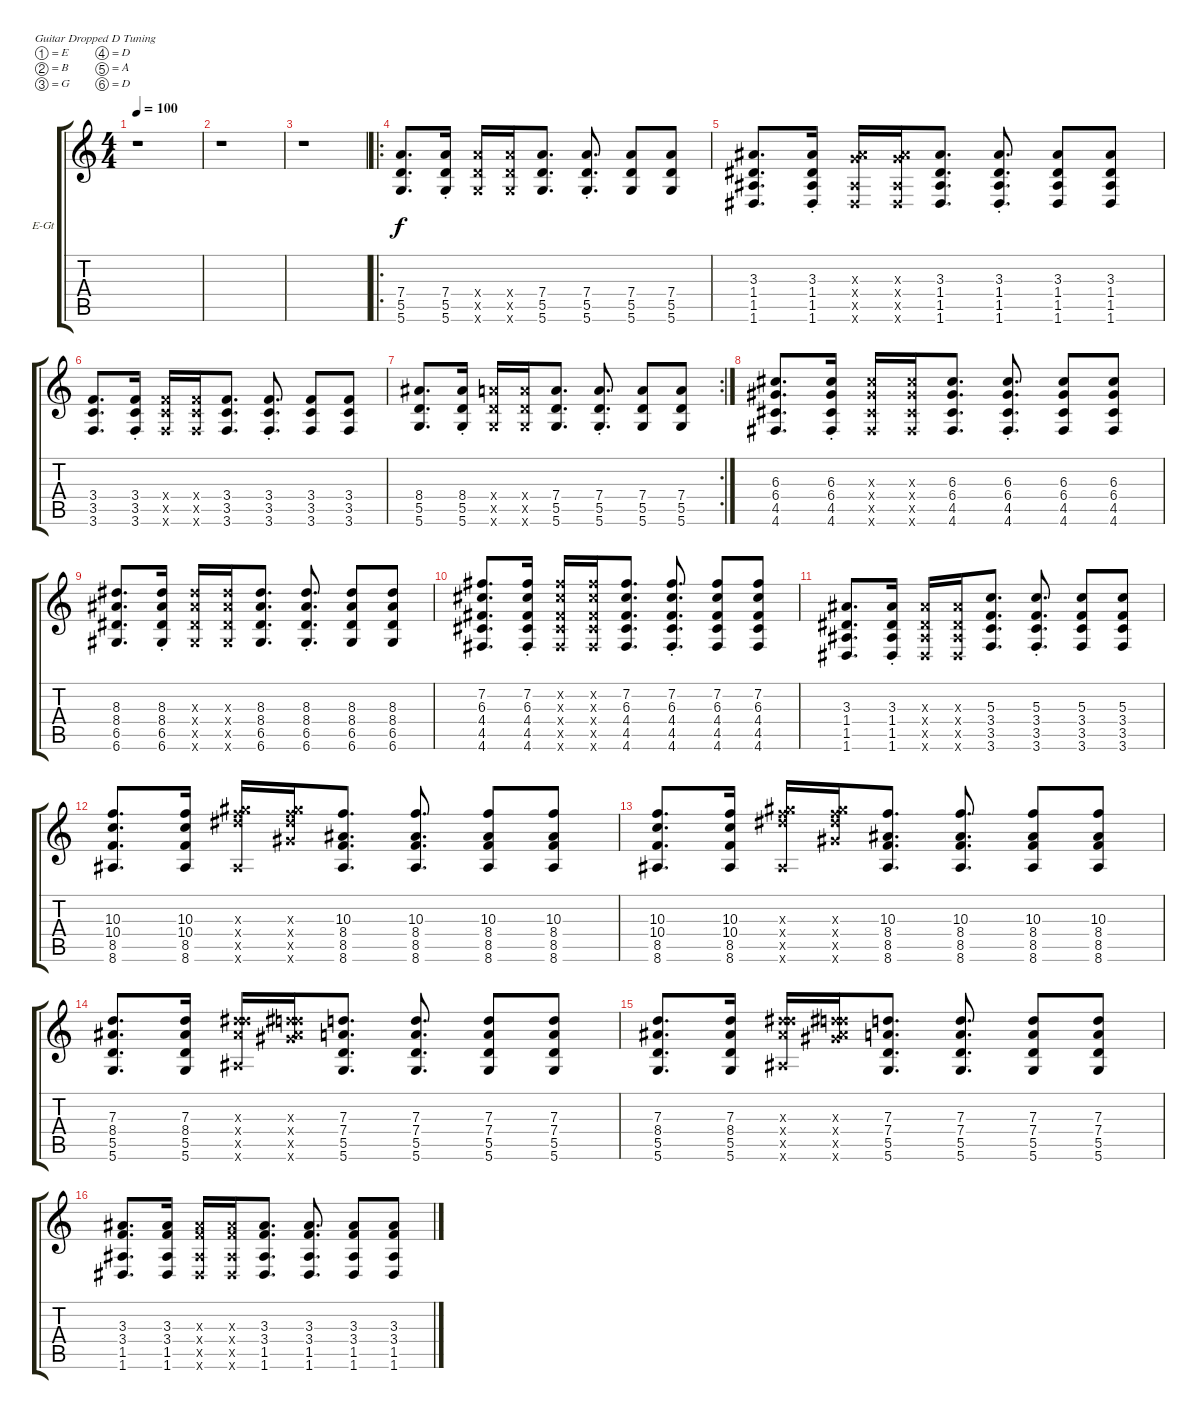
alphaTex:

\bracketExtendMode groupsimilarinstruments
\firstSystemTrackNameOrientation horizontal
\otherSystemsTrackNameOrientation horizontal
\track ("Dusty" "E-Gt") {instrument overdrivenguitar}
\staff {score tabs}
\tuning (E4 B3 G3 D3 A2 D2)
\ts (4 4)
\tempo 100
\clef g2
\ks c
r.1{dy f} |
r.1 |
r.1 |
\ro
(7.4 5.5 5.6).8{d} (7.4{st} 5.5{st} 5.6{st}).16 (7.4{x} 5.5{x} 5.6{x}).16 (7.4{x} 5.5{x} 5.6{x}).16 (7.4 5.5 5.6).8{d} (7.4{st} 5.5{st} 5.6{st}).8{d} (7.4 5.5 5.6).8 (7.4 5.5 5.6).8 |
(3.3 1.4 1.5 1.6).8{d} (3.3{st} 1.4{st} 1.5{st} 1.6{st}).16 (3.3{x} 5.4{x} 1.5{x} 1.6{x}).16 (3.3{x} 5.4{x} 1.5{x} 1.6{x}).16 (3.3 1.4 1.5 1.6).8{d} (3.3{st} 1.4{st} 1.5{st} 1.6{st}).8{d} (3.3 1.4 1.5 1.6).8 (3.3 1.4 1.5 1.6).8 |
(3.4 3.5 3.6).8{d} (3.4{st} 3.5{st} 3.6{st}).16 (3.4{x} 3.5{x} 3.6{x}).16 (3.4{x} 3.5{x} 3.6{x}).16 (3.4 3.5 3.6).8{d} (3.4{st} 3.5{st} 3.6{st}).8{d} (3.4 3.5 3.6).8 (3.4 3.5 3.6).8 |
\rc 2
(8.4 5.5 5.6).8{d} (8.4{st} 5.5{st} 5.6{st}).16 (7.4{x} 5.5{x} 5.6{x}).16 (7.4{x} 5.5{x} 5.6{x}).16 (7.4 5.5 5.6).8{d} (7.4{st} 5.5{st} 5.6{st}).8{d} (7.4 5.5 5.6).8 (7.4 5.5 5.6).8 |
(6.3 6.4 4.5 4.6).8{d} (6.3{st} 6.4{st} 4.5{st} 4.6{st}).16 (6.3{x} 6.4{x} 4.5{x} 4.6{x}).16 (6.3{x} 6.4{x} 4.5{x} 4.6{x}).16 (6.3 6.4 4.5 4.6).8{d} (6.3{st} 6.4{st} 4.5{st} 4.6{st}).8{d} (6.3 6.4 4.5 4.6).8 (6.3 6.4 4.5 4.6).8 |
(8.3 8.4 6.5 6.6).8{d} (8.3{st} 8.4{st} 6.5{st} 6.6{st}).16 (8.3{x} 8.4{x} 6.5{x} 6.6{x}).16 (8.3{x} 8.4{x} 6.5{x} 6.6{x}).16 (8.3 8.4 6.5 6.6).8{d} (8.3{st} 8.4{st} 6.5{st} 6.6{st}).8{d} (8.3 8.4 6.5 6.6).8 (8.3 8.4 6.5 6.6).8 |
(7.2 6.3 4.4 4.5 4.6).8{d} (7.2{st} 6.3{st} 4.4{st} 4.5{st} 4.6{st}).16 (7.2{x} 6.3{x} 4.4{x} 4.5{x} 4.6{x}).16 (7.2{x} 6.3{x} 4.4{x} 4.5{x} 4.6{x}).16 (7.2 6.3 4.4 4.5 4.6).8{d} (7.2{st} 6.3{st} 4.4{st} 4.5{st} 4.6{st}).8{d} (7.2 6.3 4.4 4.5 4.6).8 (7.2 6.3 4.4 4.5 4.6).8 |
(3.3 1.4 1.5 1.6).8{d} (3.3{st} 1.4{st} 1.5{st} 1.6{st}).16 (3.3{x} 1.4{x} 1.5{x} 1.6{x}).16 (3.3{x} 1.4{x} 1.5{x} 1.6{x}).16 (5.3 3.4 3.5 3.6).8{d} (5.3{st} 3.4{st} 3.5{st} 3.6{st}).8{d} (5.3 3.4 3.5 3.6).8 (5.3 3.4 3.5 3.6).8 |
(10.3 10.4 8.5 8.6).8{d} (10.3 10.4 8.5 8.6).16 (10.3{x} 18.4{x} 18.5{x} 8.6{x}).16 (10.3{x} 18.4{x} 18.5{x} 18.6{x}).16 (10.3 8.4 8.5 8.6).8{d} (10.3 8.4 8.5 8.6).8{d} (10.3 8.4 8.5 8.6).8 (10.3 8.4 8.5 8.6).8 |
(10.3 10.4 8.5 8.6).8{d} (10.3 10.4 8.5 8.6).16 (10.3{x} 18.4{x} 18.5{x} 8.6{x}).16 (10.3{x} 18.4{x} 18.5{x} 18.6{x}).16 (10.3 8.4 8.5 8.6).8{d} (10.3 8.4 8.5 8.6).8{d} (10.3 8.4 8.5 8.6).8 (10.3 8.4 8.5 8.6).8 |
(7.3 8.4 5.5 5.6).8{d} (7.3 8.4 5.5 5.6).16 (7.3{x} 8.4{x} 18.5{x} 8.6{x}).16 (7.3{x} 8.4{x} 18.5{x} 18.6{x}).16 (7.3 7.4 5.5 5.6).8{d} (7.3 7.4 5.5 5.6).8{d} (7.3 7.4 5.5 5.6).8 (7.3 7.4 5.5 5.6).8 |
(7.3 8.4 5.5 5.6).8{d} (7.3 8.4 5.5 5.6).16 (7.3{x} 8.4{x} 18.5{x} 8.6{x}).16 (7.3{x} 8.4{x} 18.5{x} 18.6{x}).16 (7.3 7.4 5.5 5.6).8{d} (7.3 7.4 5.5 5.6).8{d} (7.3 7.4 5.5 5.6).8 (7.3 7.4 5.5 5.6).8 |
(3.3 3.4 1.5 1.6).8{d} (3.3 3.4 1.5 1.6).16 (3.3{x} 3.4{x} 1.5{x} 1.6{x}).16 (3.3{x} 3.4{x} 1.5{x} 1.6{x}).16 (3.3 3.4 1.5 1.6).8{d} (3.3 3.4 1.5 1.6).8{d} (3.3 3.4 1.5 1.6).8 (3.3 3.4 1.5 1.6).8
